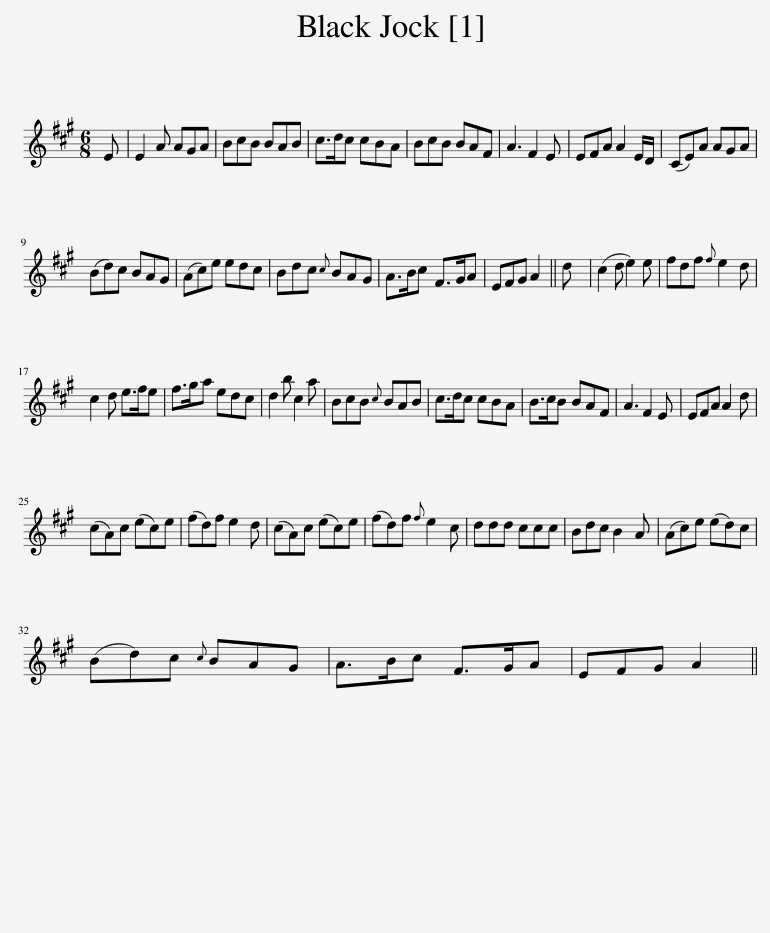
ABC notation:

X:1
L:1/8
M:6/8
I:linebreak $
K:A
V:1 treble
V:1
 E | E2 A AGA | BcB BAB | c>dc cBA | BcB BAF | %5
 A3 F2 E | EFA A2 E/D/ | (CE)A AGA |$ (Bd)c BAG | (Ac)e edc | %10
 Bdc{c} BAG | A>Bc F>GA | EFG A2 || d | (c2 d e2) e | %15
 fdf{f} e2 d |$ c2 d e>fe | f>ga edc | d2 b c2 a | BcB{c} BAB | %20
 c>dc cBA | B>cB BAF | A3 F2 E | EFA A2 d |$ (cA)c (ec)e | %25
 (fd)f e2 d | (cA)c (ec)e | (fd)f{f} e2 c | ddd ccc | Bdc B2 A | %30
 (Ac)e (ed)c |$ (Bd)c{c} BAG | A>Bc F>GA | EFG A2 || %34
